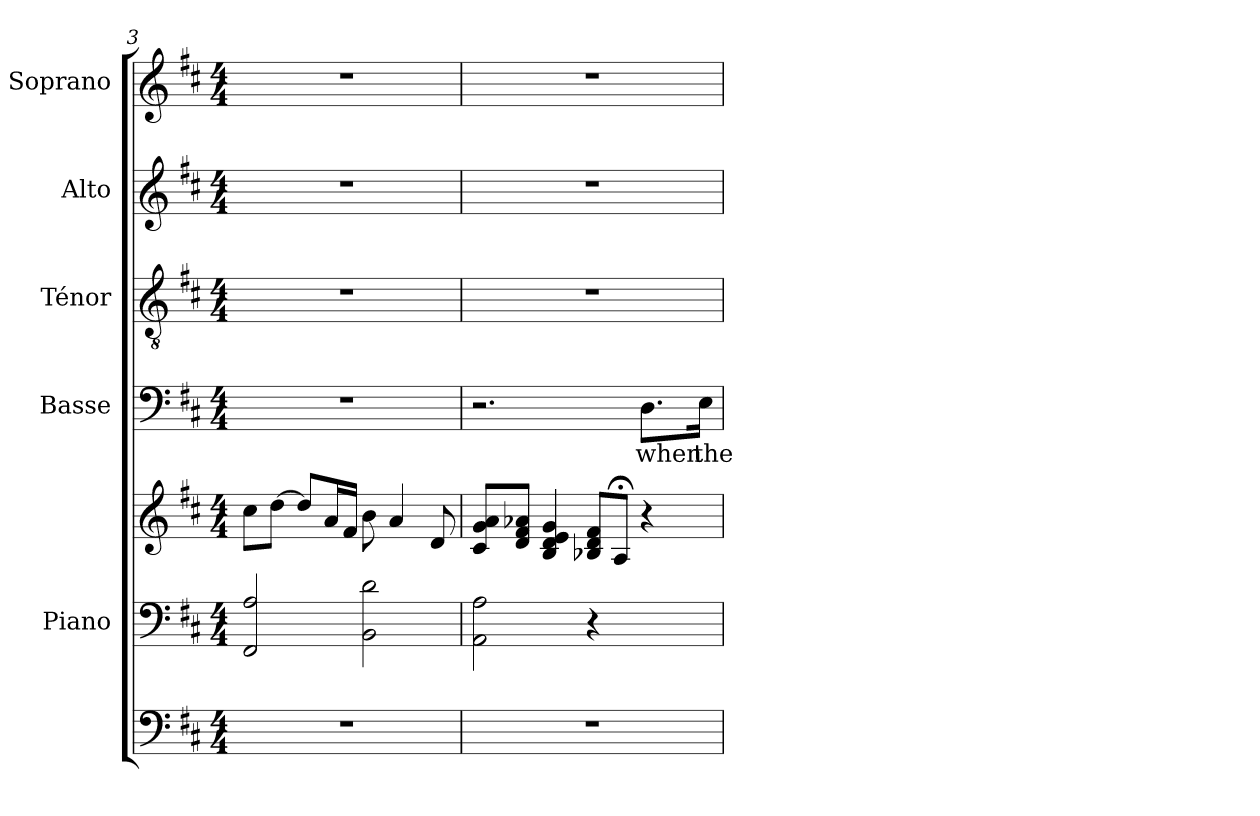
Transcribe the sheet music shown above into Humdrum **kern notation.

**kern	**kern	**kern	**kern	**text	**kern	**kern	**kern
*part6	*part5	*part5	*part4	*part4	*part3	*part2	*part1
*staff7	*staff6	*staff5	*staff4	*staff4	*staff3	*staff2	*staff1
*	*I"Piano	*	*I"Basse	*	*I"Ténor	*I"Alto	*I"Soprano
*	*I'Pno	*	*I'Ba.	*	*I'T	*I'A	*I'S
*clefF4	*clefF4	*clefG2	*clefF4	*	*clefGv2	*clefG2	*clefG2
*k[f#c#]	*k[f#c#]	*k[f#c#]	*k[f#c#]	*	*k[f#c#]	*k[f#c#]	*k[f#c#]
*D:	*D:	*D:	*D:	*	*D:	*D:	*D:
*M4/4	*M4/4	*M4/4	*M4/4	*	*M4/4	*M4/4	*M4/4
=3	=3	=3	=3	=3	=3	=3	=3
1r	2FF#/ 2A/	8cc#\L	1r	.	1r	1r	1r
.	.	[8dd\J	.	.	.	.	.
.	.	8dd/L]	.	.	.	.	.
.	.	16a/L	.	.	.	.	.
.	.	16f#/JJ	.	.	.	.	.
.	2BB\ 2d\	8b\	.	.	.	.	.
.	.	4a/	.	.	.	.	.
.	.	8d/	.	.	.	.	.
=4	=4	=4	=4	=4	=4	=4	=4
1r	2AA\ 2A\	8c#/ 8g/ 8a/L	2.r	.	1r	1r	1r
.	.	8d/ 8f#/ 8a-X/J	.	.	.	.	.
.	.	4B/ 4d/ 4e/ 4g/	.	.	.	.	.
.	4r	8B-X/ 8d/ 8f#/L	.	.	.	.	.
.	.	8A;</J	.	.	.	.	.
!	!	!	!	!LO:LY:b	!	!	!
.	4ryy	4r	8.D\L	when	.	.	.
!	!	!	!	!LO:LY:b	!	!	!
.	.	.	16E\Jk	the	.	.	.
=	=	=	=	=	=	=	=
*-	*-	*-	*-	*-	*-	*-	*-
